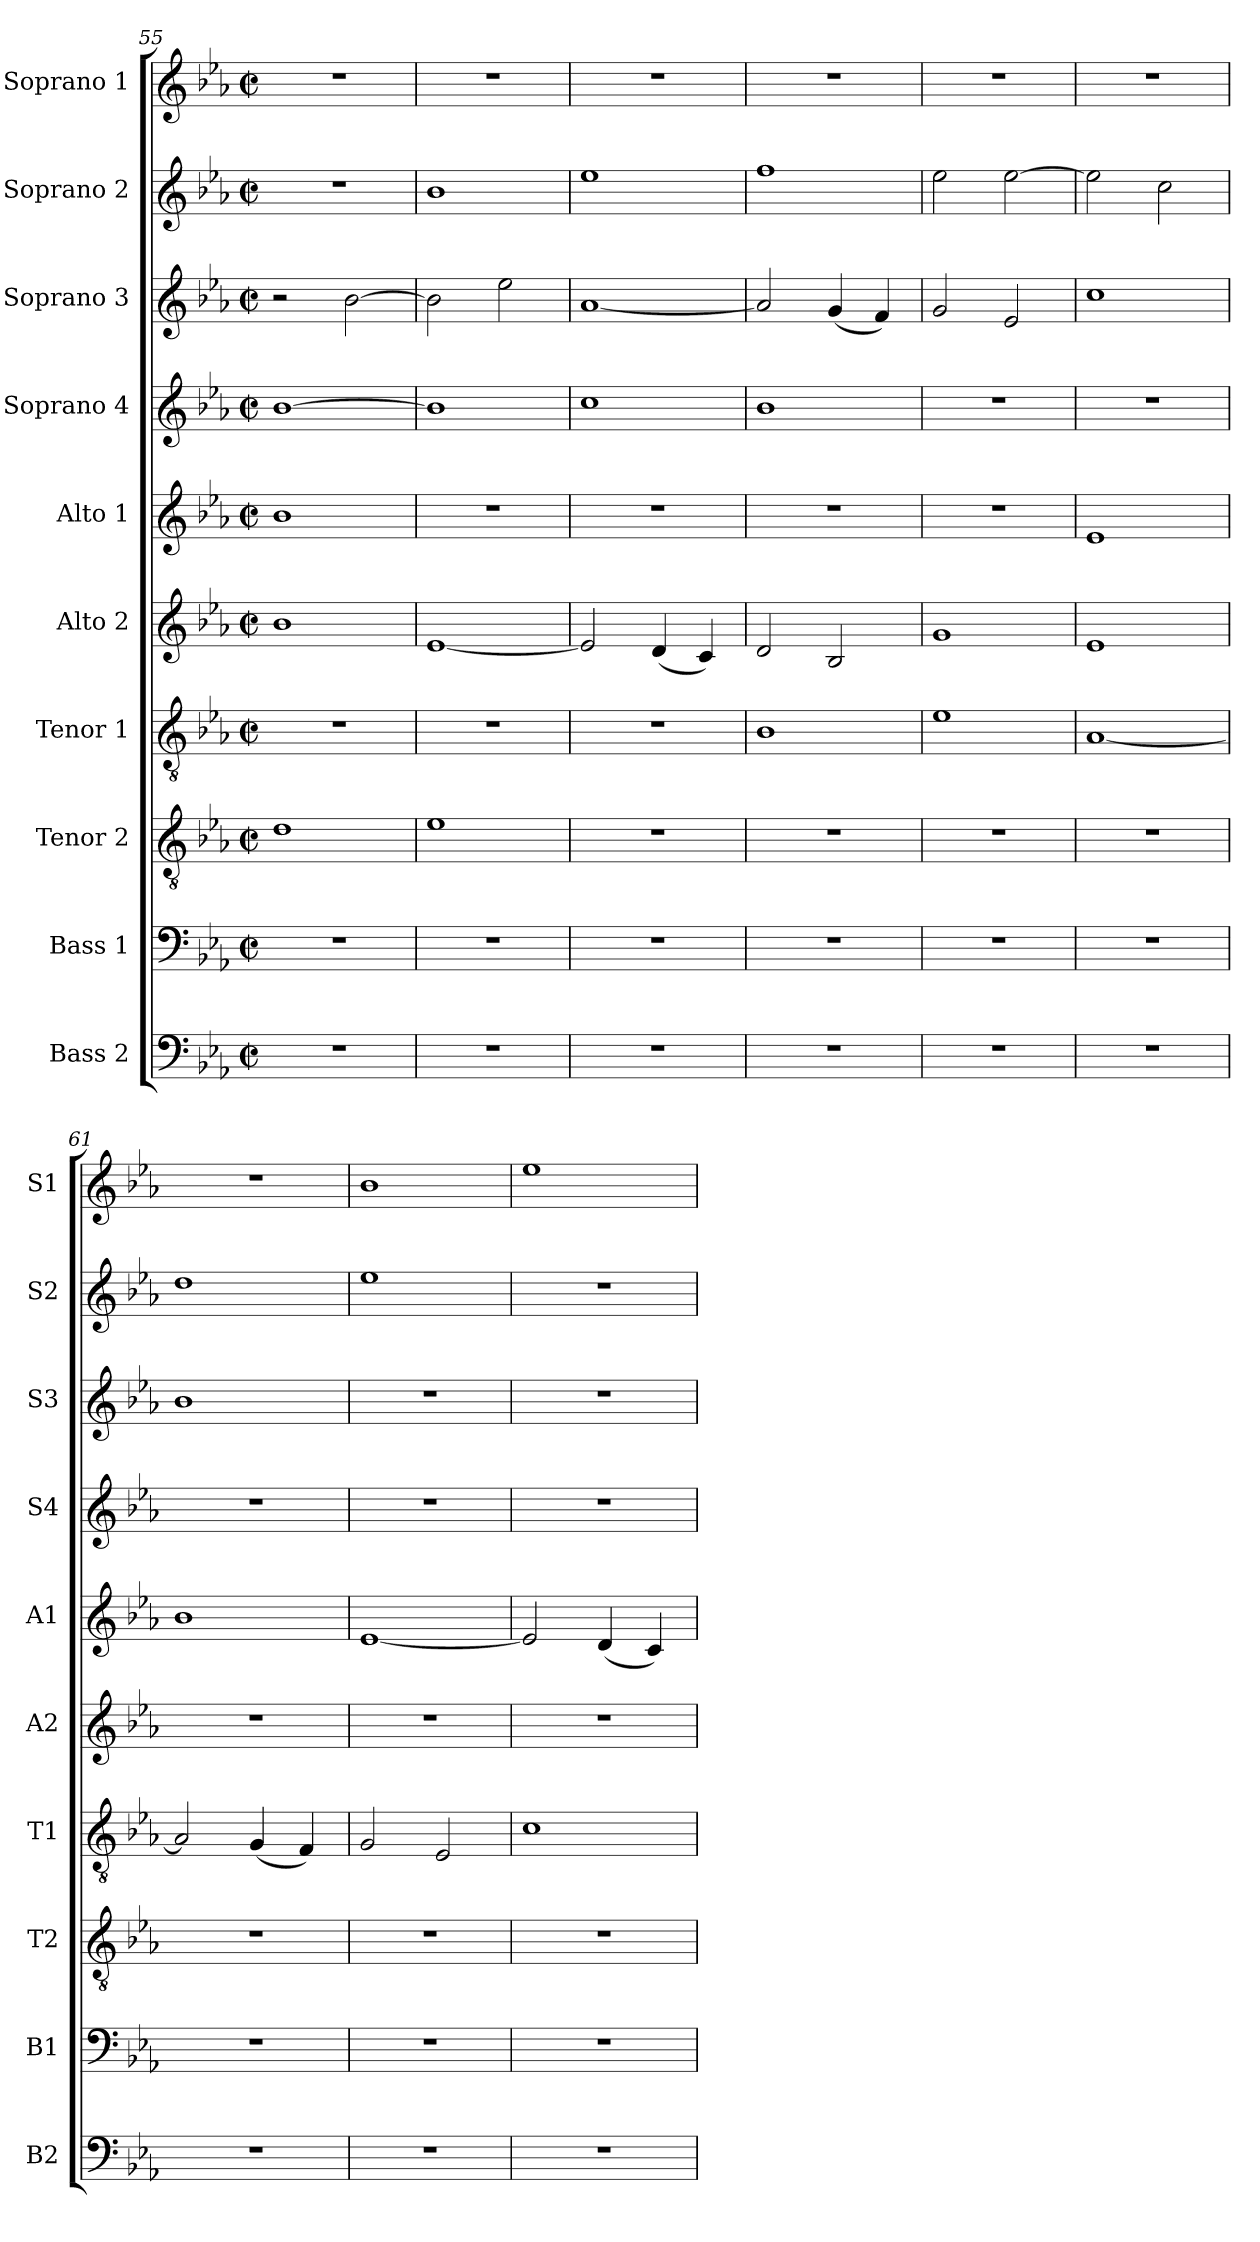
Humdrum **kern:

**kern	**kern	**kern	**kern	**kern	**kern	**kern	**kern	**kern	**kern
*part10	*part9	*part8	*part7	*part6	*part5	*part4	*part3	*part2	*part1
*staff10	*staff9	*staff8	*staff7	*staff6	*staff5	*staff4	*staff3	*staff2	*staff1
*I"Bass 2	*I"Bass 1	*I"Tenor 2	*I"Tenor 1	*I"Alto 2	*I"Alto 1	*I"Soprano 4	*I"Soprano 3	*I"Soprano 2	*I"Soprano 1
*I'B2	*I'B1	*I'T2	*I'T1	*I'A2	*I'A1	*I'S4	*I'S3	*I'S2	*I'S1
*clefF4	*clefF4	*clefGv2	*clefGv2	*clefG2	*clefG2	*clefG2	*clefG2	*clefG2	*clefG2
*k[b-e-a-]	*k[b-e-a-]	*k[b-e-a-]	*k[b-e-a-]	*k[b-e-a-]	*k[b-e-a-]	*k[b-e-a-]	*k[b-e-a-]	*k[b-e-a-]	*k[b-e-a-]
*E-:	*E-:	*E-:	*E-:	*E-:	*E-:	*E-:	*E-:	*E-:	*E-:
*M2/2	*M2/2	*M2/2	*M2/2	*M2/2	*M2/2	*M2/2	*M2/2	*M2/2	*M2/2
*met(c|)	*met(c|)	*met(c|)	*met(c|)	*met(c|)	*met(c|)	*met(c|)	*met(c|)	*met(c|)	*met(c|)
=55	=55	=55	=55	=55	=55	=55	=55	=55	=55
1r	1r	1d	1r	1b-	1b-	[1b-	2r	1r	1r
.	.	.	.	.	.	.	[2b-\	.	.
=56	=56	=56	=56	=56	=56	=56	=56	=56	=56
1r	1r	1e-	1r	[1e-	1r	1b-]	2b-\]	1b-	1r
.	.	.	.	.	.	.	2ee-\	.	.
=57	=57	=57	=57	=57	=57	=57	=57	=57	=57
1r	1r	1r	1r	2e-/]	1r	1cc	[1a-	1ee-	1r
.	.	.	.	(4d/	.	.	.	.	.
.	.	.	.	4c/)	.	.	.	.	.
=58	=58	=58	=58	=58	=58	=58	=58	=58	=58
1r	1r	1r	1B-	2d/	1r	1b-	2a-/]	1ff	1r
.	.	.	.	2B-/	.	.	(4g/	.	.
.	.	.	.	.	.	.	4f/)	.	.
=59	=59	=59	=59	=59	=59	=59	=59	=59	=59
1r	1r	1r	1e-	1g	1r	1r	2g/	2ee-\	1r
.	.	.	.	.	.	.	2e-/	[2ee-\	.
=60	=60	=60	=60	=60	=60	=60	=60	=60	=60
1r	1r	1r	[1A-	1e-	1e-	1r	1cc	2ee-\]	1r
.	.	.	.	.	.	.	.	2cc\	.
=61	=61	=61	=61	=61	=61	=61	=61	=61	=61
1r	1r	1r	2A-/]	1r	1b-	1r	1b-	1dd	1r
.	.	.	(4G/	.	.	.	.	.	.
.	.	.	4F/)	.	.	.	.	.	.
=62	=62	=62	=62	=62	=62	=62	=62	=62	=62
1r	1r	1r	2G/	1r	[1e-	1r	1r	1ee-	1b-
.	.	.	2E-/	.	.	.	.	.	.
=63	=63	=63	=63	=63	=63	=63	=63	=63	=63
1r	1r	1r	1c	1r	2e-/]	1r	1r	1r	1ee-
.	.	.	.	.	(4d/	.	.	.	.
.	.	.	.	.	4c/)	.	.	.	.
=	=	=	=	=	=	=	=	=	=
*-	*-	*-	*-	*-	*-	*-	*-	*-	*-
